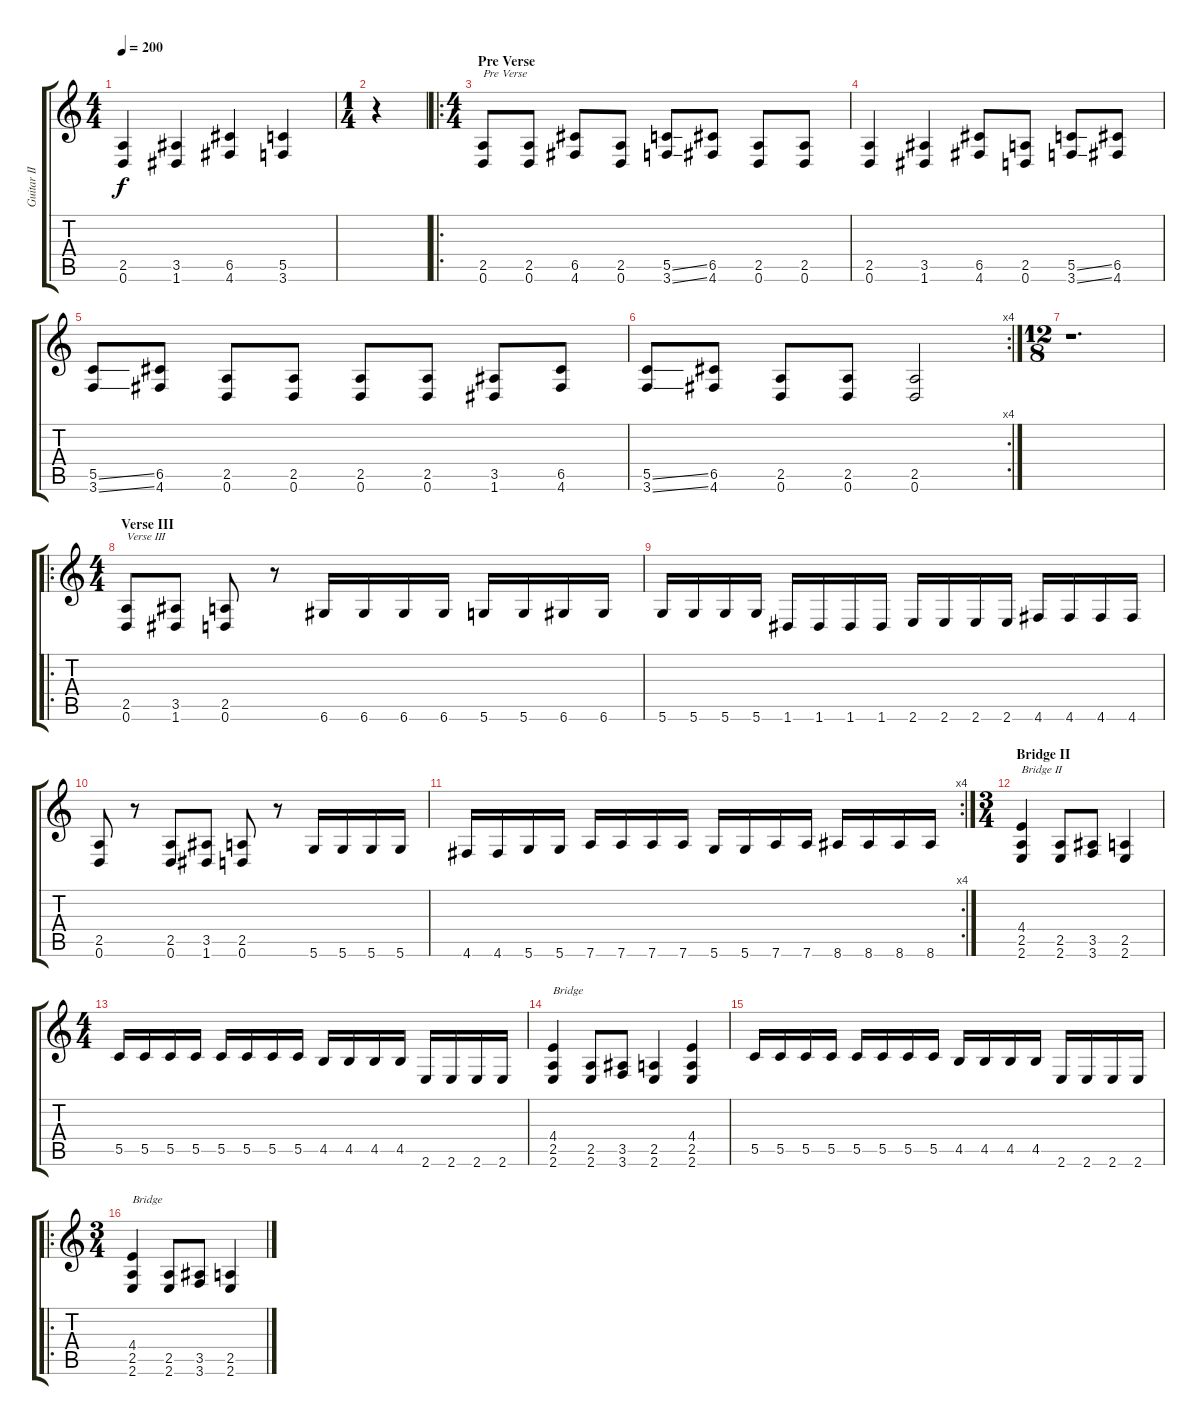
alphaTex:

\track ("Guitar II [Vogg]" "Guitar II ") {instrument distortionguitar}
\staff {score tabs}
\tuning (D4 A3 F3 C3 G2 D2) {hide}
\ts (4 4)
\tempo 200
\clef g2
\ks c
(2.5 0.6).4{dy f} (3.5 1.6).4 (6.5 4.6).4 (5.5 3.6).4 |
\ts (1 4)
r.4 |
\ro
\ts (4 4)
\section ("" "Pre Verse")
(2.5 0.6).8{txt "Pre Verse"} (2.5 0.6).8 (6.5 4.6).8 (2.5 0.6).8 (5.5{ss} 3.6{ss}).8 (6.5 4.6).8 (2.5 0.6).8 (2.5 0.6).8 |
(2.5 0.6).4 (3.5 1.6).4 (6.5 4.6).8 (2.5 0.6).8 (5.5{ss} 3.6{ss}).8 (6.5 4.6).8 |
(5.5{ss} 3.6{ss}).8 (6.5 4.6).8 (2.5 0.6).8 (2.5 0.6).8 (2.5 0.6).8 (2.5 0.6).8 (3.5 1.6).8 (6.5 4.6).8 |
\rc 4
(5.5{ss} 3.6{ss}).8 (6.5 4.6).8 (2.5 0.6).8 (2.5 0.6).8 (2.5 0.6).2 |
\ts (12 8)
r.1{d} |
\ro
\ts (4 4)
\section ("" "Verse III")
(2.5 0.6).8{txt "Verse III"} (3.5 1.6).8 (2.5 0.6).8 r.8 6.6.16 6.6.16 6.6.16 6.6.16 5.6.16 5.6.16 6.6.16 6.6.16 |
5.6.16 5.6.16 5.6.16 5.6.16 1.6.16 1.6.16 1.6.16 1.6.16 2.6.16 2.6.16 2.6.16 2.6.16 4.6.16 4.6.16 4.6.16 4.6.16 |
(2.5 0.6).8 r.8 (2.5 0.6).8 (3.5 1.6).8 (2.5 0.6).8 r.8 5.6.16 5.6.16 5.6.16 5.6.16 |
\rc 4
4.6.16 4.6.16 5.6.16 5.6.16 7.6.16 7.6.16 7.6.16 7.6.16 5.6.16 5.6.16 7.6.16 7.6.16 8.6.16 8.6.16 8.6.16 8.6.16 |
\ts (3 4)
\section ("" "Bridge II")
(4.4 2.5 2.6).4{txt "Bridge II"} (2.5 2.6).8 (3.5 3.6).8 (2.5 2.6).4 |
\ts (4 4)
5.5.16 5.5.16 5.5.16 5.5.16 5.5.16 5.5.16 5.5.16 5.5.16 4.5.16 4.5.16 4.5.16 4.5.16 2.6.16 2.6.16 2.6.16 2.6.16 |
(4.4 2.5 2.6).4{txt "Bridge"} (2.5 2.6).8 (3.5 3.6).8 (2.5 2.6).4 (4.4 2.5 2.6).4 |
5.5.16 5.5.16 5.5.16 5.5.16 5.5.16 5.5.16 5.5.16 5.5.16 4.5.16 4.5.16 4.5.16 4.5.16 2.6.16 2.6.16 2.6.16 2.6.16 |
\ro
\ts (3 4)
(4.4 2.5 2.6).4{txt "Bridge"} (2.5 2.6).8 (3.5 3.6).8 (2.5 2.6).4
